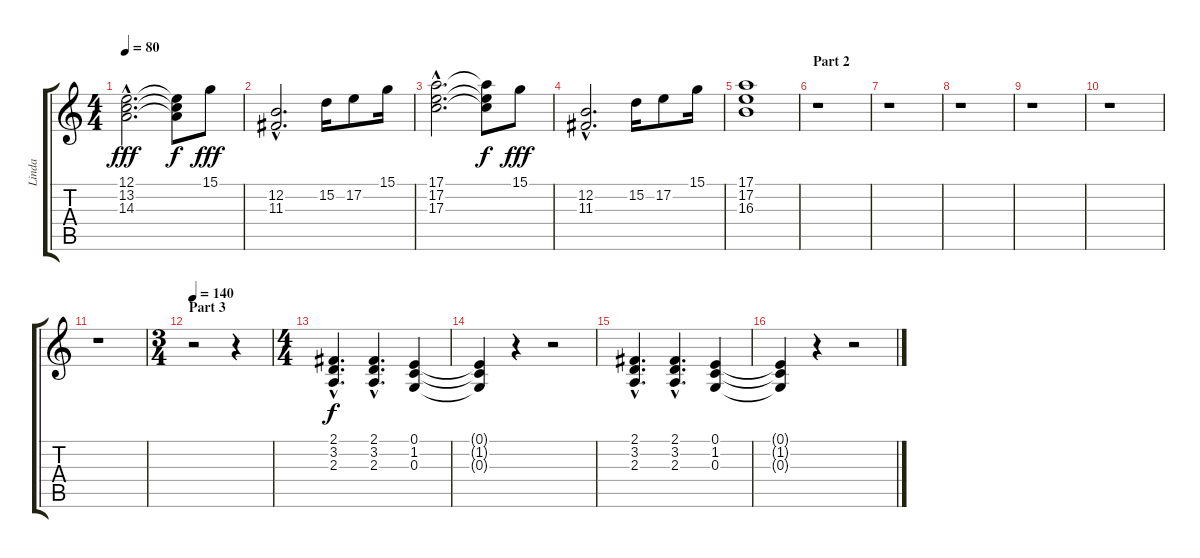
\track ("Linda" "Linda") {instrument electricgrandpiano}
\staff {score tabs}
\tuning (E4 B3 G3 D3 A2 E2) {hide}
\ts (4 4)
\tempo 80
\clef g2
\ks c
(12.1{hac} 13.2{hac} 14.3{hac}).2{d dy fff} (12.1{t} 13.2{t} 14.3{t}).8{dy f} 15.1.8{dy fff} |
(12.2{hac} 11.3{hac}).2{d} 15.2.16 17.2.8 15.1.16 |
(17.1{hac} 17.2{hac} 17.3{hac}).2{d} (17.1{t} 17.2{t} 17.3{t}).8{dy f} 15.1.8{dy fff} |
(12.2{hac} 11.3{hac}).2{d} 15.2.16 17.2.8 15.1.16 |
(17.1 17.2 16.3).1 |
\section ("" "Part 2")
r.1 |
r.1 |
r.1 |
r.1 |
r.1 |
r.1 |
\ts (3 4)
\section ("" "Part 3")
\tempo 140
r.2 r.4 |
\ts (4 4)
(2.1{hac} 3.2{hac} 2.3{hac}).4{d dy f instrument brasssection} (2.1{hac} 3.2{hac} 2.3{hac}).4{d} (0.1 1.2 0.3).4 |
(0.1{t} 1.2{t} 0.3{t}).4 r.4 r.2 |
(2.1{hac} 3.2{hac} 2.3{hac}).4{d instrument brasssection} (2.1{hac} 3.2{hac} 2.3{hac}).4{d} (0.1 1.2 0.3).4 |
(0.1{t} 1.2{t} 0.3{t}).4 r.4 r.2
